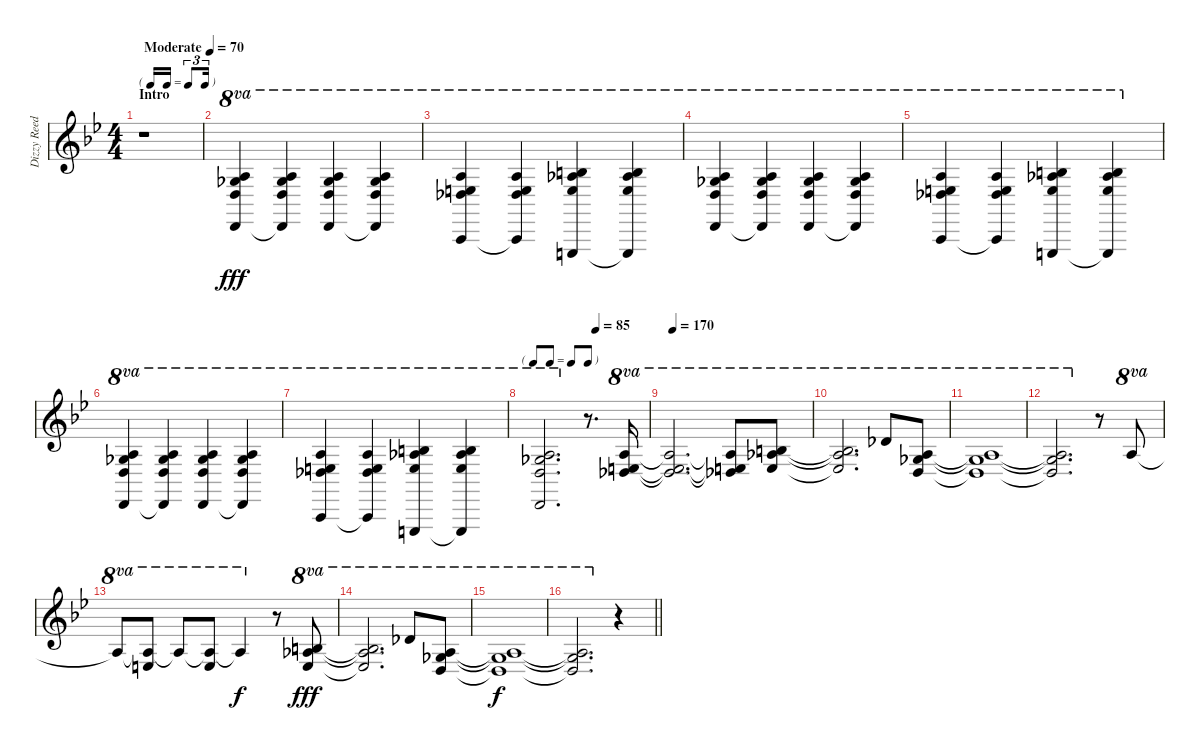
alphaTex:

\track ("Dizzy Reed - Piano" "Dizzy Reed") {instrument electricgrandpiano}
\staff {score}
\tuning (Eb4 Bb3 Gb3 Db3 Ab2 Eb2) {hide}
\ts (4 4)
\tf triplet16th
\section ("" "Intro")
\tempo (70 "Moderate")
\clef g2
\ks bb
r.1{dy fff instrument electricgrandpiano} |
(11.2 12.3 13.4 6.5).4{ot 8va} (11.2 12.3 13.4 6.5{t}).4{ot 8va} (11.2 12.3 13.4 6.5).4{ot 8va} (11.2 12.3 13.4 6.5{t}).4{ot 8va} |
(11.2 10.3 12.4 1.5).4{ot 8va} (11.2 10.3 12.4 1.5{t}).4{ot 8va} (8.1 10.2 10.3 1.6).4{ot 8va} (8.1 10.2 10.3 1.6{t}).4{ot 8va} |
(11.2 12.3 13.4 6.5).4{ot 8va} (11.2 12.3 13.4 6.5{t}).4{ot 8va} (11.2 12.3 13.4 6.5).4{ot 8va} (11.2 12.3 13.4 6.5{t}).4{ot 8va} |
(11.2 10.3 12.4 1.5).4{ot 8va} (11.2 10.3 12.4 1.5{t}).4{ot 8va} (8.1 10.2 10.3 1.6).4{ot 8va} (8.1 10.2 10.3 1.6{t}).4{ot 8va} |
(11.2 12.3 13.4 6.5).4{ot 8va} (11.2 12.3 13.4 6.5{t}).4{ot 8va} (11.2 12.3 13.4 6.5).4{ot 8va} (11.2 12.3 13.4 6.5{t}).4{ot 8va} |
(11.2 10.3 12.4 6.6).4{ot 8va} (11.2 10.3 12.4 6.6{t}).4{ot 8va} (8.1 10.2 10.3 1.6).4{ot 8va} (8.1 10.2 10.3 1.6{t}).4{ot 8va} |
\tf none
\tempo (85 0.5)
(11.2 12.3 13.4 6.5).2{d ot 8va} r.8{d} (11.2 10.3 12.4).16{ot 8va} |
\tempo 170
(11.2{t} 10.3{t} 12.4{t}).2{d ot 8va} (11.2{t} 10.3{t} 12.4{t}).8{ot 8va} (8.1 10.2 10.3).8{ot 8va} |
(8.1{t} 10.2{t} 10.3{t}).2{d ot 8va} 10.1.8{ot 8va} (11.2 12.3 13.4).8{ot 8va} |
(11.2{t} 12.3{t} 13.4{t}).1{ot 8va} |
(11.2{t} 12.3{t} 13.4{t}).2{d ot 8va} r.8 11.2.8{ot 8va} |
11.2{t}.8{ot 8va} (11.2{t} 10.3).8{ot 8va} 11.2{t}.8{ot 8va} (11.2{t} 10.3).8{ot 8va} 11.2{t}.4{ot 8va dy f} r.8 (8.1 10.2 10.3).8{ot 8va dy fff} |
(8.1{t} 10.2{t} 10.3{t}).2{d ot 8va} 10.1.8{ot 8va} (11.2 12.3 13.4).8{ot 8va} |
(11.2{t} 12.3{t} 13.4{t}).1{ot 8va dy f} |
\barLineRight lightlight
(11.2{t} 12.3{t} 13.4{t}).2{d ot 8va} r.4
